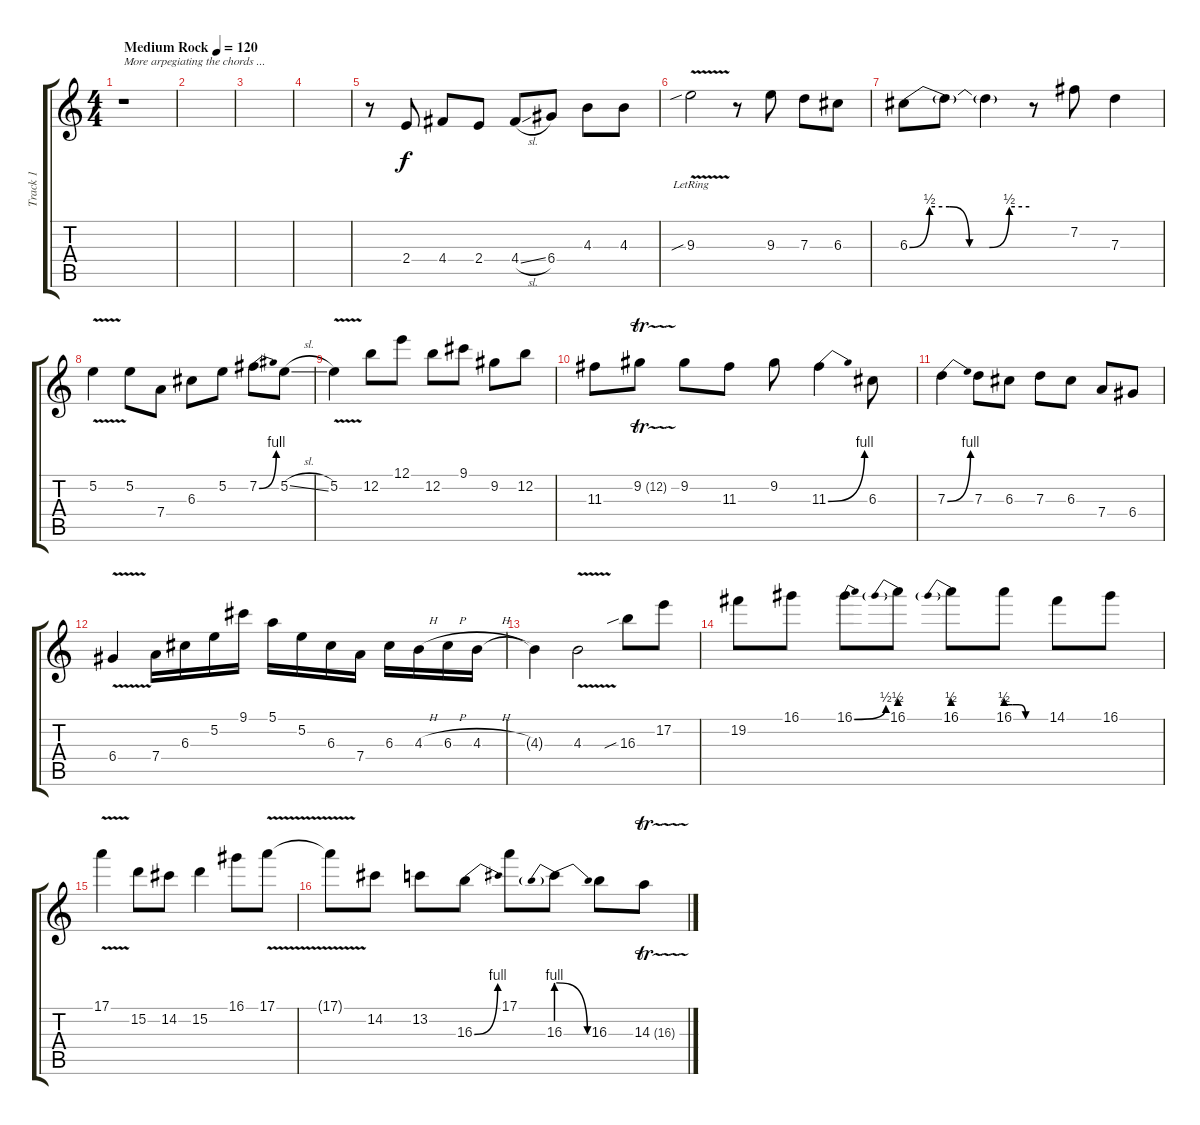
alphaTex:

\track ("Track 1" "Track 1") {instrument overdrivenguitar}
\staff {score tabs}
\tuning (E4 B3 G3 D3 A2 E2) {hide}
\ts (4 4)
\tempo (120 "Medium Rock")
\clef g2
\ks c
r.1{txt "More arpegiating the chords ..." dy f instrument overdrivenguitar} |
|
|
|
r.8 2.4.8 4.4.8 2.4.8 4.4{sl}.8 6.4.8 4.3.8 4.3.8 |
9.3{v sib lr}.2 r.8 9.3.8 7.3.8 6.3.8 |
6.3{be (custom 0 0 10 2 20 2 30 0 40 0 50 2 60 2)}.8 6.3{t}.8 6.3{t}.4 r.8 7.2.8 7.3.4 |
5.2{v}.4 5.2.8 7.4.8 6.3.8 5.2.8 7.2{be (bend 0 0 60 4)}.8 5.2{sl}.8 |
5.2{v}.4 12.2.8 12.1.8 12.2.8 9.1.8 9.2.8 12.2.8 |
11.3.8 9.2{tr (12 16)}.8 9.2.8 11.3.8 9.2.8 11.3{be (bend 0 0 60 4)}.4 6.3.8 |
7.3{be (bend 0 0 60 4)}.4 7.3.8 6.3.8 7.3.8 6.3.8 7.4.8 6.4.8 |
6.4{v}.4 7.4.16 6.3.16 5.2.16 9.1.16 5.1.16 5.2.16 6.3.16 7.4.16 6.3.16 4.3{h}.16 6.3{h}.16 4.3{h}.16 |
4.3{t}.4 4.3{v}.2 16.3{sib}.8 17.2.8 |
19.2.8 16.1.8 16.1{be (bend 0 0 60 2)}.8 16.1{be (prebend 0 2 60 2)}.8 16.1{be (prebend 0 2 60 2)}.8 16.1{be (custom 0 2 10 2 20 2 30 0 60 0)}.8 14.1.8 16.1.8 |
17.1{v}.4 15.2.8 14.2.8 15.2.4 16.1.8 17.1{v}.8 |
17.1{t}.8 14.2.8 13.2.8 16.3{be (bend 0 0 60 4)}.8 17.1.8 16.3{be (prebendrelease 0 4 60 0)}.8 16.3.8 14.3{tr (16 16)}.8
